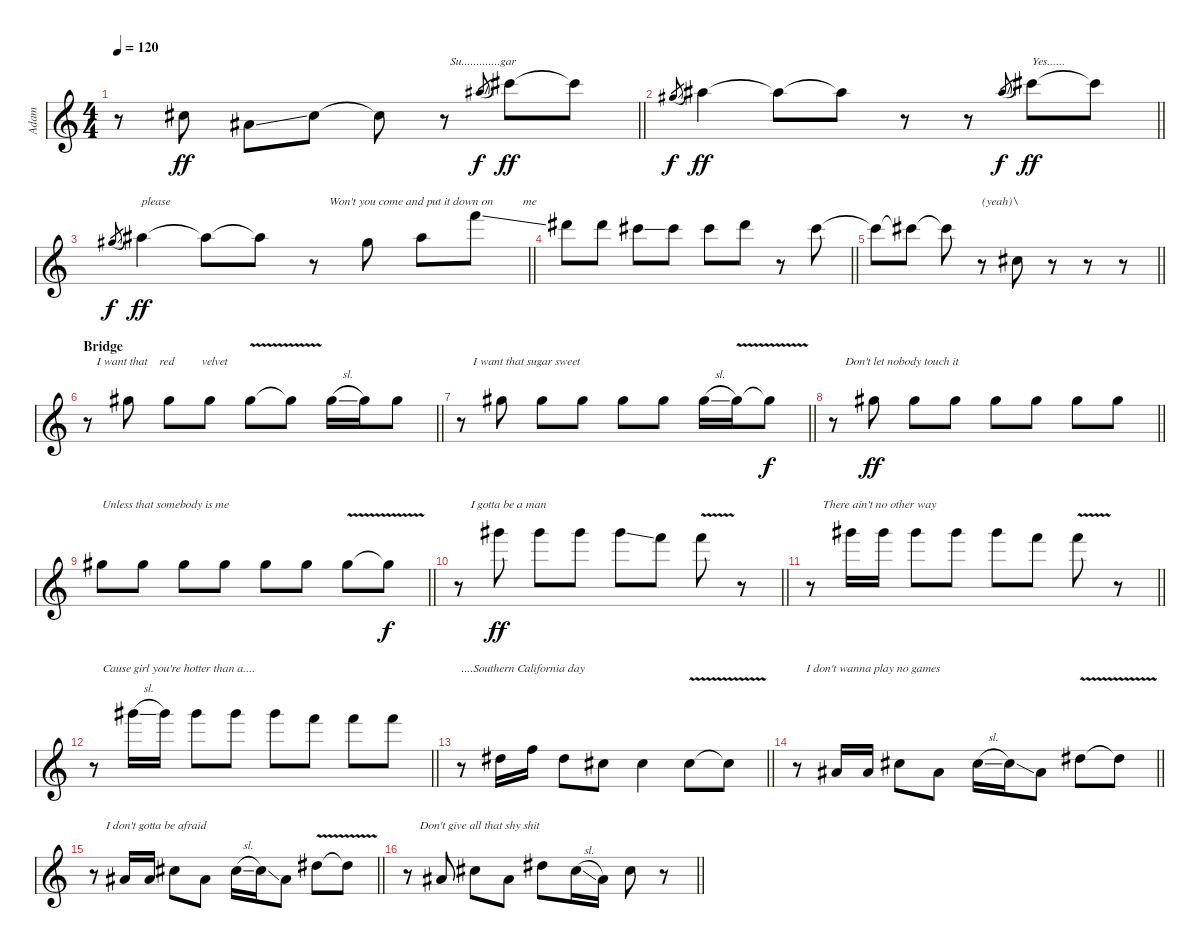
\track ("Adam" "Adam") {instrument distortionguitar}
\staff {score}
\tuning (E4 B3 G3 D3 A2 E2) {hide}
\ts (4 4)
\tempo 120
\clef g2
\barLineRight lightlight
\ks c
r.8{dy ff} 6.3.8 3.3{ss}.8 6.3.8 6.3{t}.8 r.8{txt "  Su.............gar"} 6.1{sl}.8{gr dy f} 9.1.8{dy ff} 9.1{t}.8 |
\barLineRight lightlight
4.1{sl}.8{gr dy f} 6.1.4{dy ff} 6.1{t}.8 6.1{t}.8 r.8 r.8 6.1{sl}.8{gr dy f} 9.1.8{txt "Yes...... " dy ff} 9.1{t}.8 |
\barLineRight lightlight
4.1{sl}.8{gr dy f} 6.1.4{txt "please" dy ff} 6.1{t}.8 6.1{t}.8 r.8{txt "     Won't you come and put it down on          me"} 9.2.8 11.2.8 13.1{ss}.8 |
\barLineRight lightlight
11.1.8 11.1.8 9.1{ss}.8 9.1.8 9.1.8 11.1.8 r.8 9.1.8 |
\barLineRight lightlight
9.1{t}.8 9.1{t}.8 9.1{t}.8 r.8{txt "(yeah)\\"} 6.3.8 r.8 r.8 r.8 |
\section ("" "Bridge")
\barLineRight lightlight
r.8{txt "   I want that    red         velvet" balance 8} 9.2.8 9.2.8 9.2.8 9.2{v}.8 9.2{t}.8 9.2{sl}.16 9.2.16 9.2.8 |
\barLineRight lightlight
r.8{txt "    I want that sugar sweet"} 9.2.8 9.2.8 9.2.8 9.2.8 9.2.8 9.2{sl}.16 9.2{v}.16 9.2{t}.8{dy f} |
\barLineRight lightlight
r.8{txt "    Don't let nobody touch it"} 9.2.8{dy ff} 9.2.8 9.2.8 9.2.8 9.2.8 9.2.8 9.2.8 |
\barLineRight lightlight
9.2.8{txt "Unless that somebody is me"} 9.2.8 9.2.8 9.2.8 9.2.8 9.2.8 9.2{v}.8 9.2{t}.8{dy f} |
\barLineRight lightlight
r.8{txt "    I gotta be a man"} 16.1.8{dy ff} 16.1.8 16.1.8 16.1{ss}.8 13.1.8 13.1{v}.8 r.8 |
\barLineRight lightlight
r.8{txt "    There ain't no other way"} 16.1.16 16.1.16 16.1.8 16.1.8 16.1.8 13.1.8 13.1{v}.8 r.8 |
\barLineRight lightlight
r.8{txt "   Cause girl you're hotter than a...."} 16.1{sl}.16 16.1.16 16.1.8 16.1.8 16.1.8 13.1.8 13.1.8 13.1.8 |
\barLineRight lightlight
r.8{txt "....Southern California day"} 4.2.16 6.2.16 4.2.8 2.2.8 6.3.4 6.3{v}.8 6.3{t}.8 |
\barLineRight lightlight
r.8{txt "   I don't wanna play no games"} 3.3.16 3.3.16 6.3.8 3.3.8 6.3{sl}.16 6.3{ss}.16 3.3.8 8.3{v}.8 8.3{t}.8 |
\barLineRight lightlight
r.8{txt "    I don't gotta be afraid"} 3.3.16 3.3.16 6.3.8 3.3.8 6.3{sl}.16 6.3{ss}.16 3.3.8 8.3{v}.8 8.3{t}.8 |
\barLineRight lightlight
r.8{txt "    Don't give all that shy shit"} 3.3.8 6.3.8 3.3.8 8.3.8 6.3{sl}.16 3.3.16 6.3.8 r.8
